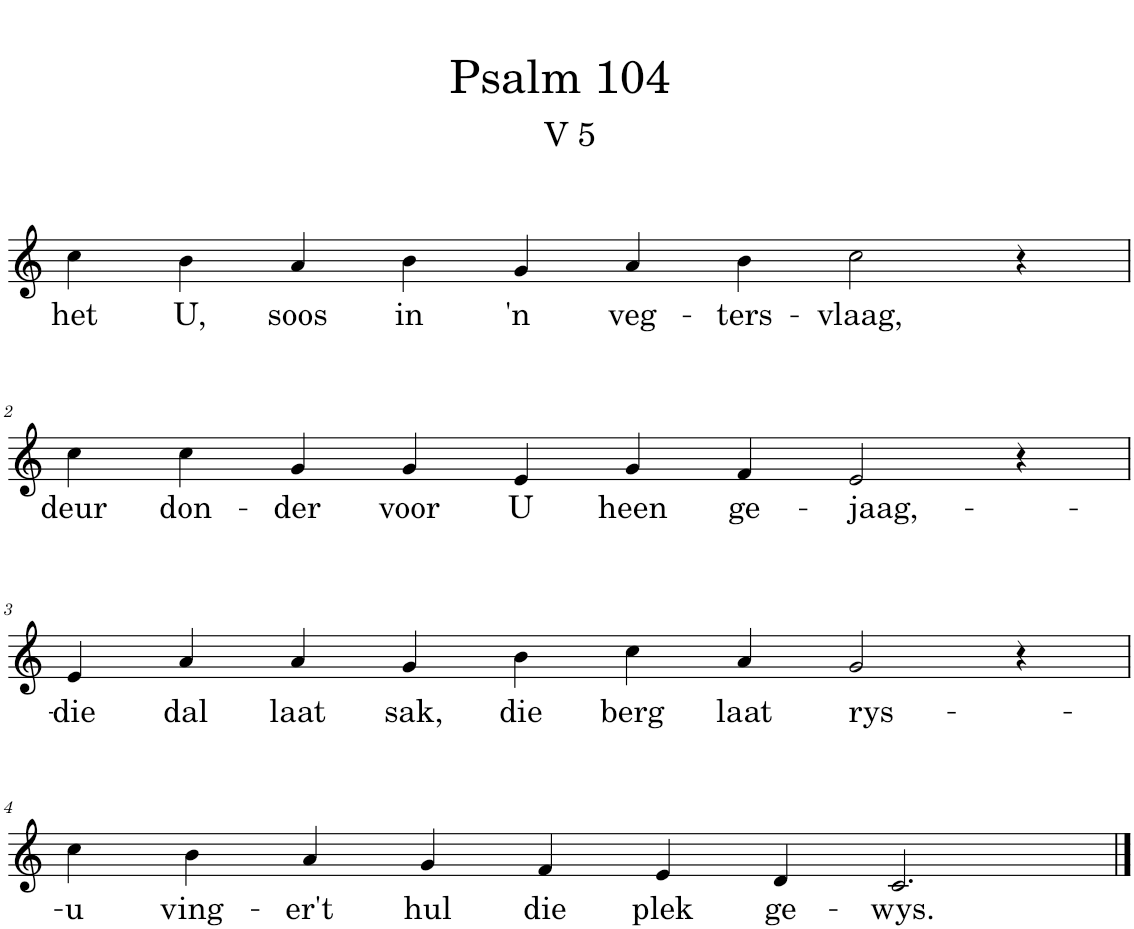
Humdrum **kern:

**kern	**text
*part1	*part1
*staff1	*staff1
*I"Pipe Organ	*
*I'Org.	*
*clefG2	*
*k[]	*
*M10/4	*
=1	=1
!	!LO:LY:b
4cc\	het
!	!LO:LY:b
4b\	U,
!	!LO:LY:b
4a/	soos
!	!LO:LY:b
4b\	in
!	!LO:LY:b
4g/	'n
!	!LO:LY:b
4a/	veg-
!	!LO:LY:b
4b\	-ters-
!	!LO:LY:b
2cc\	-vlaag,
4r	.
!!LO:LB:g=z
=2	=2
!	!LO:LY:b
4cc\	deur
!	!LO:LY:b
4cc\	don-
!	!LO:LY:b
4g/	-der
!	!LO:LY:b
4g/	voor
!	!LO:LY:b
4e/	U
!	!LO:LY:b
4g/	heen
!	!LO:LY:b
4f/	ge-
!	!LO:LY:b
2e/	-jaag,-
4r	.
!!LO:LB:g=z
=3	=3
!	!LO:LY:b
4e/	-die
!	!LO:LY:b
4a/	dal
!	!LO:LY:b
4a/	laat
!	!LO:LY:b
4g/	sak,
!	!LO:LY:b
4b\	die
!	!LO:LY:b
4cc\	berg
!	!LO:LY:b
4a/	laat
!	!LO:LY:b
2g/	rys-
4r	.
!!LO:LB:g=z
=4	=4
!	!LO:LY:b
4cc\	-u
!	!LO:LY:b
4b\	ving-
!	!LO:LY:b
4a/	-er't
!	!LO:LY:b
4g/	hul
!	!LO:LY:b
4f/	die
!	!LO:LY:b
4e/	plek
!	!LO:LY:b
4d/	ge-
!	!LO:LY:b
2.c/	-wys.
==	==
*-	*-
